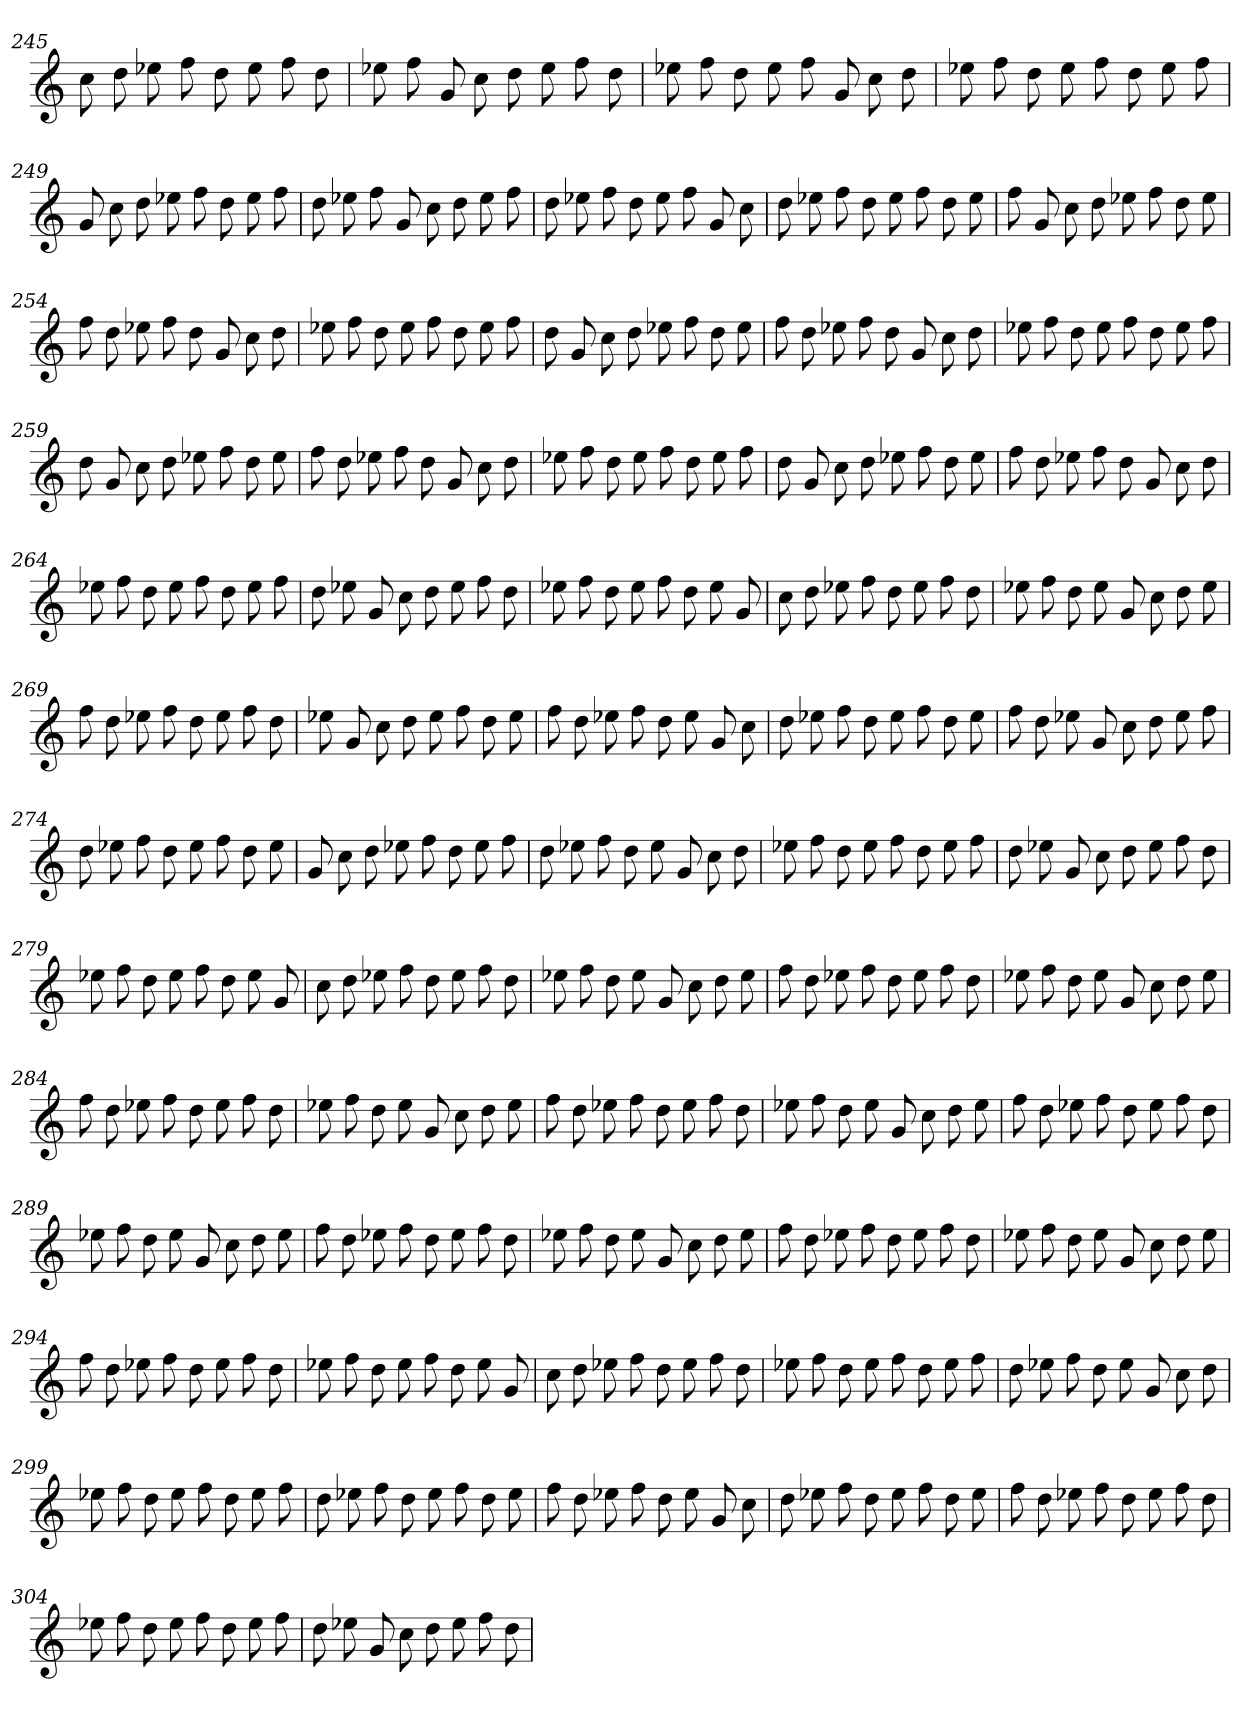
**kern
*part1
*staff1
=245
8cc
8dd
8ee-X
8ff
8dd
8ee-
8ff
8dd
=246
8ee-X
8ff
8g
8cc
8dd
8ee-
8ff
8dd
=247
8ee-X
8ff
8dd
8ee-
8ff
8g
8cc
8dd
=248
8ee-X
8ff
8dd
8ee-
8ff
8dd
8ee-
8ff
=249
8g
8cc
8dd
8ee-X
8ff
8dd
8ee-
8ff
=250
8dd
8ee-X
8ff
8g
8cc
8dd
8ee-
8ff
=251
8dd
8ee-X
8ff
8dd
8ee-
8ff
8g
8cc
=252
8dd
8ee-X
8ff
8dd
8ee-
8ff
8dd
8ee-
=253
8ff
8g
8cc
8dd
8ee-X
8ff
8dd
8ee-
=254
8ff
8dd
8ee-X
8ff
8dd
8g
8cc
8dd
=255
8ee-X
8ff
8dd
8ee-
8ff
8dd
8ee-
8ff
=256
8dd
8g
8cc
8dd
8ee-X
8ff
8dd
8ee-
=257
8ff
8dd
8ee-X
8ff
8dd
8g
8cc
8dd
=258
8ee-X
8ff
8dd
8ee-
8ff
8dd
8ee-
8ff
=259
8dd
8g
8cc
8dd
8ee-X
8ff
8dd
8ee-
=260
8ff
8dd
8ee-X
8ff
8dd
8g
8cc
8dd
=261
8ee-X
8ff
8dd
8ee-
8ff
8dd
8ee-
8ff
=262
8dd
8g
8cc
8dd
8ee-X
8ff
8dd
8ee-
=263
8ff
8dd
8ee-X
8ff
8dd
8g
8cc
8dd
=264
8ee-X
8ff
8dd
8ee-
8ff
8dd
8ee-
8ff
=265
8dd
8ee-X
8g
8cc
8dd
8ee-
8ff
8dd
=266
8ee-X
8ff
8dd
8ee-
8ff
8dd
8ee-
8g
=267
8cc
8dd
8ee-X
8ff
8dd
8ee-
8ff
8dd
=268
8ee-X
8ff
8dd
8ee-
8g
8cc
8dd
8ee-
=269
8ff
8dd
8ee-X
8ff
8dd
8ee-
8ff
8dd
=270
8ee-X
8g
8cc
8dd
8ee-
8ff
8dd
8ee-
=271
8ff
8dd
8ee-X
8ff
8dd
8ee-
8g
8cc
=272
8dd
8ee-X
8ff
8dd
8ee-
8ff
8dd
8ee-
=273
8ff
8dd
8ee-X
8g
8cc
8dd
8ee-
8ff
=274
8dd
8ee-X
8ff
8dd
8ee-
8ff
8dd
8ee-
=275
8g
8cc
8dd
8ee-X
8ff
8dd
8ee-
8ff
=276
8dd
8ee-X
8ff
8dd
8ee-
8g
8cc
8dd
=277
8ee-X
8ff
8dd
8ee-
8ff
8dd
8ee-
8ff
=278
8dd
8ee-X
8g
8cc
8dd
8ee-
8ff
8dd
=279
8ee-X
8ff
8dd
8ee-
8ff
8dd
8ee-
8g
=280
8cc
8dd
8ee-X
8ff
8dd
8ee-
8ff
8dd
=281
8ee-X
8ff
8dd
8ee-
8g
8cc
8dd
8ee-
=282
8ff
8dd
8ee-X
8ff
8dd
8ee-
8ff
8dd
=283
8ee-X
8ff
8dd
8ee-
8g
8cc
8dd
8ee-
=284
8ff
8dd
8ee-X
8ff
8dd
8ee-
8ff
8dd
=285
8ee-X
8ff
8dd
8ee-
8g
8cc
8dd
8ee-
=286
8ff
8dd
8ee-X
8ff
8dd
8ee-
8ff
8dd
=287
8ee-X
8ff
8dd
8ee-
8g
8cc
8dd
8ee-
=288
8ff
8dd
8ee-X
8ff
8dd
8ee-
8ff
8dd
=289
8ee-X
8ff
8dd
8ee-
8g
8cc
8dd
8ee-
=290
8ff
8dd
8ee-X
8ff
8dd
8ee-
8ff
8dd
=291
8ee-X
8ff
8dd
8ee-
8g
8cc
8dd
8ee-
=292
8ff
8dd
8ee-X
8ff
8dd
8ee-
8ff
8dd
=293
8ee-X
8ff
8dd
8ee-
8g
8cc
8dd
8ee-
=294
8ff
8dd
8ee-X
8ff
8dd
8ee-
8ff
8dd
=295
8ee-X
8ff
8dd
8ee-
8ff
8dd
8ee-
8g
=296
8cc
8dd
8ee-X
8ff
8dd
8ee-
8ff
8dd
=297
8ee-X
8ff
8dd
8ee-
8ff
8dd
8ee-
8ff
=298
8dd
8ee-X
8ff
8dd
8ee-
8g
8cc
8dd
=299
8ee-X
8ff
8dd
8ee-
8ff
8dd
8ee-
8ff
=300
8dd
8ee-X
8ff
8dd
8ee-
8ff
8dd
8ee-
=301
8ff
8dd
8ee-X
8ff
8dd
8ee-
8g
8cc
=302
8dd
8ee-X
8ff
8dd
8ee-
8ff
8dd
8ee-
=303
8ff
8dd
8ee-X
8ff
8dd
8ee-
8ff
8dd
=304
8ee-X
8ff
8dd
8ee-
8ff
8dd
8ee-
8ff
=305
8dd
8ee-X
8g
8cc
8dd
8ee-
8ff
8dd
=
*-
